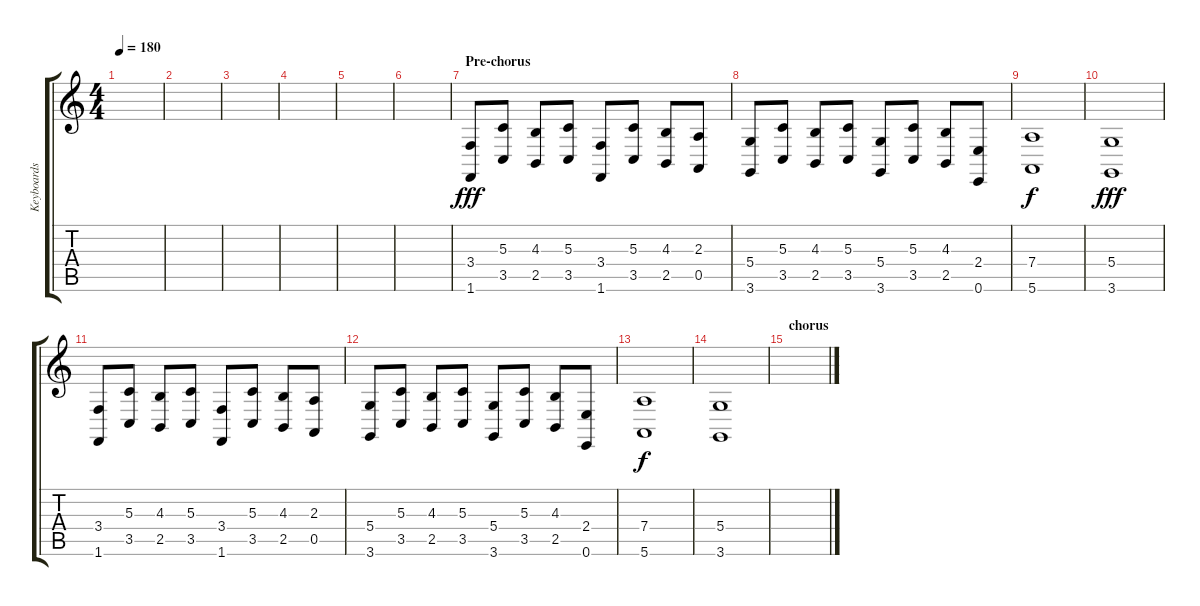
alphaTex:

\track ("Keyboards" "Keyboards") {instrument acousticgrandpiano}
\staff {score tabs}
\tuning (E4 B3 G3 D3 A2 E2) {hide}
\ts (4 4)
\tempo 180
\clef g2
\ks c
|
|
|
|
|
|
\section ("" "Pre-chorus")
(3.4 1.6).8{dy fff} (5.3 3.5).8 (4.3 2.5).8 (5.3 3.5).8 (3.4 1.6).8 (5.3 3.5).8 (4.3 2.5).8 (2.3 0.5).8 |
(5.4 3.6).8 (5.3 3.5).8 (4.3 2.5).8 (5.3 3.5).8 (5.4 3.6).8 (5.3 3.5).8 (4.3 2.5).8 (2.4 0.6).8 |
(7.4 5.6).1{dy f} |
(5.4 3.6).1{dy fff} |
(3.4 1.6).8 (5.3 3.5).8 (4.3 2.5).8 (5.3 3.5).8 (3.4 1.6).8 (5.3 3.5).8 (4.3 2.5).8 (2.3 0.5).8 |
(5.4 3.6).8 (5.3 3.5).8 (4.3 2.5).8 (5.3 3.5).8 (5.4 3.6).8 (5.3 3.5).8 (4.3 2.5).8 (2.4 0.6).8 |
(7.4 5.6).1{dy f} |
(5.4 3.6).1 |
\section ("" "chorus")
